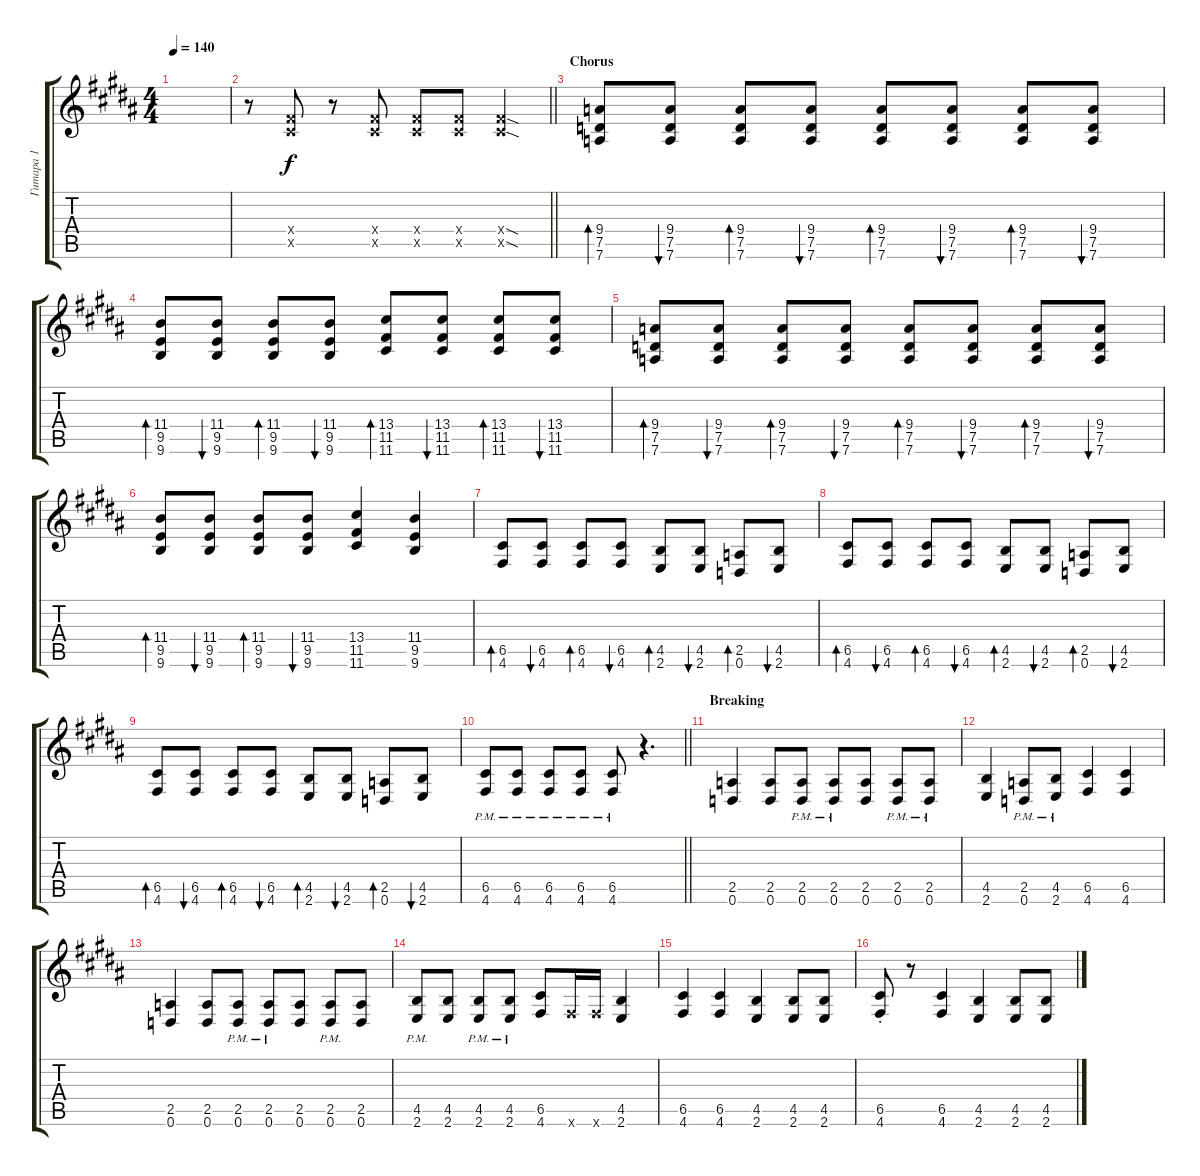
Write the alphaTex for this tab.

\track ("Гитара 1" "Гитара 1") {instrument distortionguitar}
\staff {score tabs}
\tuning (D4 A3 F3 C3 G2 D2) {hide}
\ts (4 4)
\tempo 140
\clef g2
\ks g#minor
|
\barLineRight lightlight
r.8 (6.4{x} 6.5{x}).8 r.8 (6.4{x} 6.5{x}).8 (6.4{x} 6.5{x}).8 (6.4{x} 6.5{x}).8 (6.4{sod x} 6.5{sod x}).4 |
\section ("" "Chorus")
(9.4 7.5 7.6).8{bd 60} (9.4 7.5 7.6).8{bu 60} (9.4 7.5 7.6).8{bd 60} (9.4 7.5 7.6).8{bu 60} (9.4 7.5 7.6).8{bd 60} (9.4 7.5 7.6).8{bu 60} (9.4 7.5 7.6).8{bd 60} (9.4 7.5 7.6).8{bu 60} |
(11.4 9.5 9.6).8{bd 60} (11.4 9.5 9.6).8{bu 60} (11.4 9.5 9.6).8{bd 60} (11.4 9.5 9.6).8{bu 60} (13.4 11.5 11.6).8{bd 60} (13.4 11.5 11.6).8{bu 60} (13.4 11.5 11.6).8{bd 60} (13.4 11.5 11.6).8{bu 60} |
(9.4 7.5 7.6).8{bd 60} (9.4 7.5 7.6).8{bu 60} (9.4 7.5 7.6).8{bd 60} (9.4 7.5 7.6).8{bu 60} (9.4 7.5 7.6).8{bd 60} (9.4 7.5 7.6).8{bu 60} (9.4 7.5 7.6).8{bd 60} (9.4 7.5 7.6).8{bu 60} |
(11.4 9.5 9.6).8{bd 60} (11.4 9.5 9.6).8{bu 60} (11.4 9.5 9.6).8{bd 60} (11.4 9.5 9.6).8{bu 60} (13.4 11.5 11.6).4 (11.4 9.5 9.6).4 |
(6.5 4.6).8{bd 60} (6.5 4.6).8{bu 60} (6.5 4.6).8{bd 60} (6.5 4.6).8{bu 60} (4.5 2.6).8{bd 60} (4.5 2.6).8{bu 60} (2.5 0.6).8{bd 60} (4.5 2.6).8{bu 60} |
(6.5 4.6).8{bd 60} (6.5 4.6).8{bu 60} (6.5 4.6).8{bd 60} (6.5 4.6).8{bu 60} (4.5 2.6).8{bd 60} (4.5 2.6).8{bu 60} (2.5 0.6).8{bd 60} (4.5 2.6).8{bu 60} |
(6.5 4.6).8{bd 60} (6.5 4.6).8{bu 60} (6.5 4.6).8{bd 60} (6.5 4.6).8{bu 60} (4.5 2.6).8{bd 60} (4.5 2.6).8{bu 60} (2.5 0.6).8{bd 60} (4.5 2.6).8{bu 60} |
\barLineRight lightlight
(6.5{pm} 4.6{pm}).8 (6.5{pm} 4.6{pm}).8 (6.5{pm} 4.6{pm}).8 (6.5{pm} 4.6{pm}).8 (6.5{pm} 4.6{pm}).8 r.4{d} |
\section ("" "Breaking")
(2.5 0.6).4 (2.5 0.6).8 (2.5{pm} 0.6{pm}).8 (2.5{pm} 0.6{pm}).8 (2.5 0.6).8 (2.5{pm} 0.6{pm}).8 (2.5{pm} 0.6{pm}).8 |
(4.5 2.6).4 (2.5{pm} 0.6{pm}).8 (4.5 2.6{pm}).8 (6.5 4.6).4 (6.5 4.6).4 |
(2.5 0.6).4 (2.5 0.6).8 (2.5{pm} 0.6{pm}).8 (2.5{pm} 0.6{pm}).8 (2.5 0.6).8 (2.5{pm} 0.6{pm}).8 (2.5 0.6).8 |
(4.5{pm} 2.6{pm}).8 (4.5 2.6).8 (4.5{pm} 2.6{pm}).8 (4.5{pm} 2.6{pm}).8 (6.5 4.6).8 4.6{x}.16 4.6{x}.16 (4.5 2.6).4 |
(6.5 4.6).4 (6.5 4.6).4 (4.5 2.6).4 (4.5 2.6).8 (4.5 2.6).8 |
(6.5{st} 4.6{st}).8 r.8 (6.5 4.6).4 (4.5 2.6).4 (4.5 2.6).8 (4.5 2.6).8
